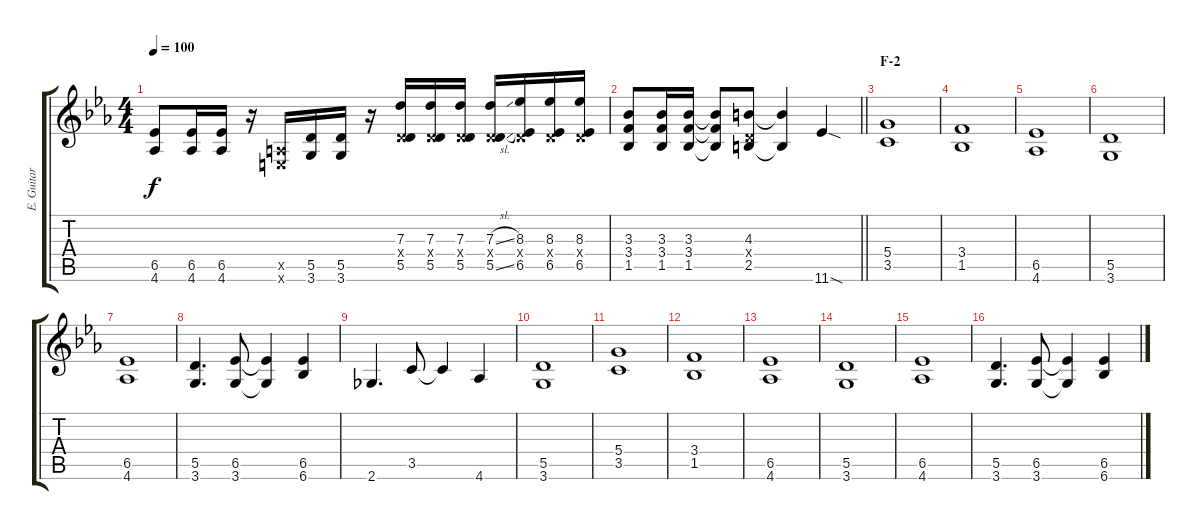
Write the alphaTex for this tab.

\track ("E. Guitar I" "E. Guitar ") {instrument overdrivenguitar}
\staff {score tabs}
\tuning (E4 B3 G3 D3 A2 E2) {hide}
\ts (4 4)
\tempo 100
\clef g2
\ks eb
(6.5 4.6).8{dy f} (6.5 4.6).16 (6.5 4.6).16 r.16 (0.5{x} 0.6{x}).16 (5.5 3.6).16 (5.5 3.6).16 r.16 (7.3 0.4{x} 5.5).16 (7.3 0.4{x} 5.5).16 (7.3 0.4{x} 5.5).16 (7.3{sl} 0.4{x} 5.5{sl}).16 (8.3 0.4{x} 6.5).16 (8.3 0.4{x} 6.5).16 (8.3 0.4{x} 6.5).16 |
\barLineRight lightlight
(3.3 3.4 1.5).8 (3.3 3.4 1.5).16 (3.3 3.4 1.5).16 (3.3{t} 3.4{t} 1.5{t}).8 (4.3 0.4{x} 2.5).8 (4.3{t} 2.5{t}).4 11.6{sod}.4 |
\section ("" "F-2")
(5.4 3.5).1 |
(3.4 1.5).1 |
(6.5 4.6).1 |
(5.5 3.6).1 |
(6.5 4.6).1 |
(5.5 3.6).4{d} (6.5 3.6).8 (6.5{t} 3.6{t}).4 (6.5 6.6).4 |
2.6.4{d} 3.5.8 3.5{t}.4 4.6.4 |
(5.5 3.6).1 |
(5.4 3.5).1 |
(3.4 1.5).1 |
(6.5 4.6).1 |
(5.5 3.6).1 |
(6.5 4.6).1 |
(5.5 3.6).4{d} (6.5 3.6).8 (6.5{t} 3.6{t}).4 (6.5 6.6).4
